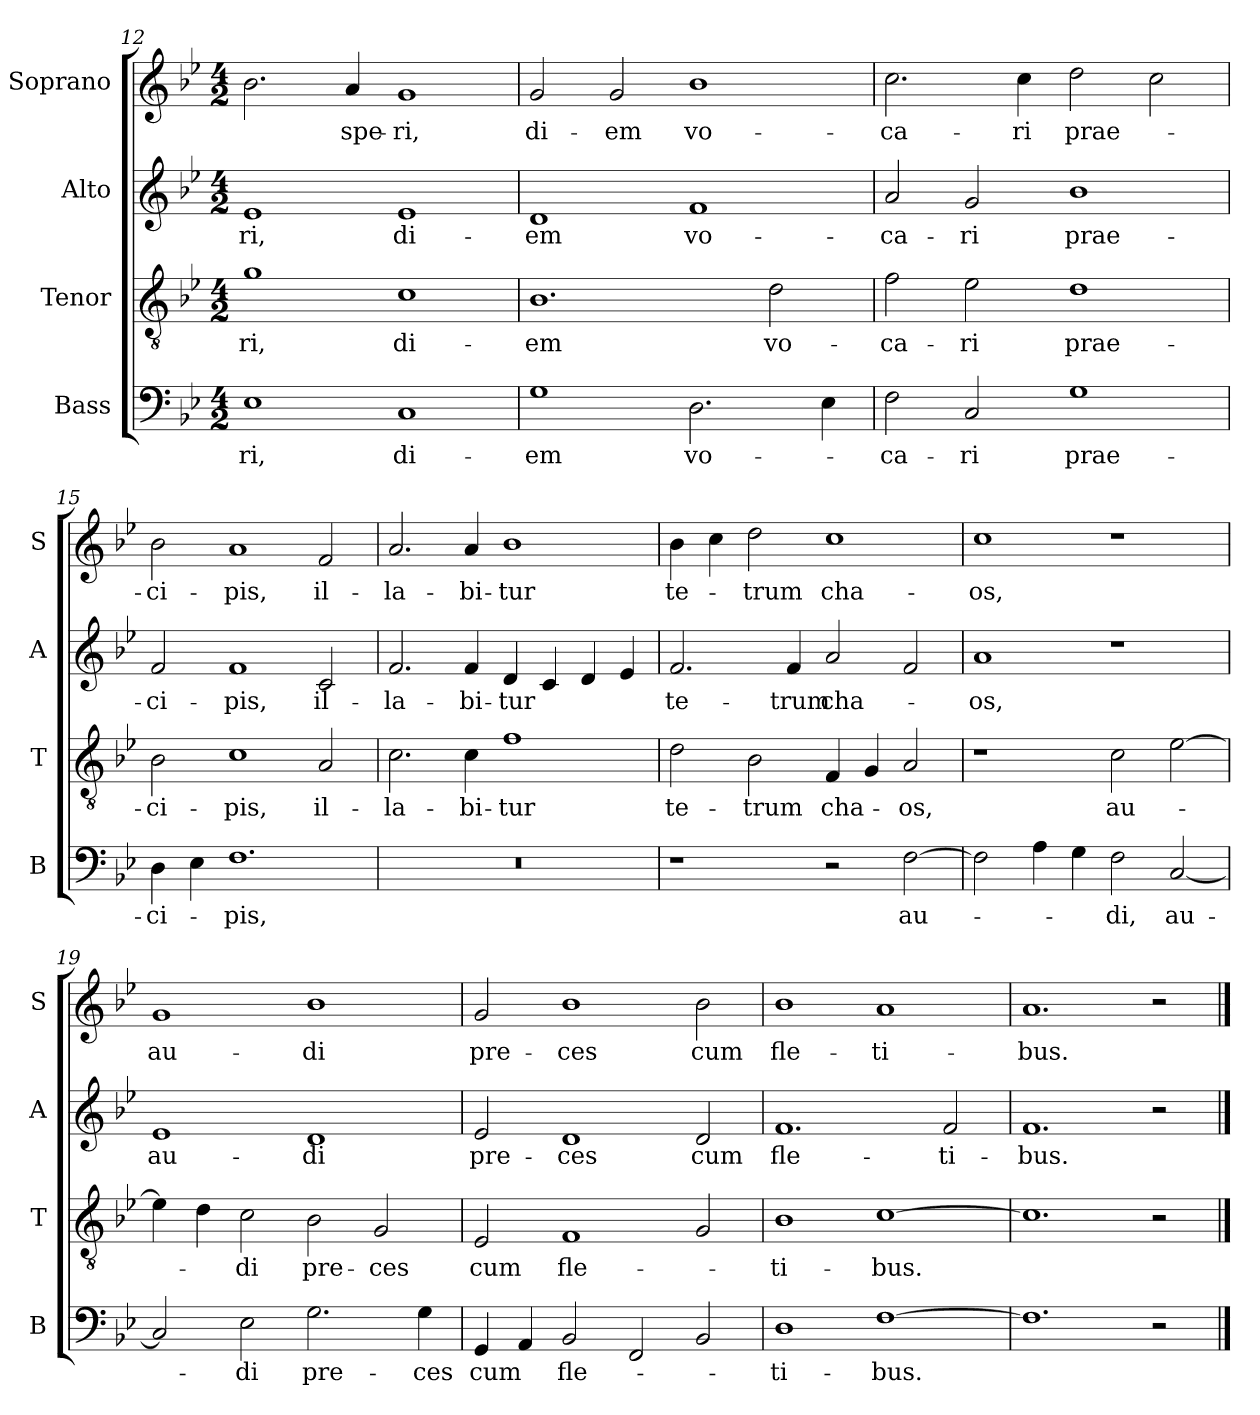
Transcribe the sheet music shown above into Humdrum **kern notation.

**kern	**text	**kern	**text	**kern	**text	**kern	**text
*part4	*part4	*part3	*part3	*part2	*part2	*part1	*part1
*staff4	*staff4	*staff3	*staff3	*staff2	*staff2	*staff1	*staff1
*I"Bass	*	*I"Tenor	*	*I"Alto	*	*I"Soprano	*
*I'B	*	*I'T	*	*I'A	*	*I'S	*
*clefF4	*	*clefGv2	*	*clefG2	*	*clefG2	*
*k[b-e-]	*	*k[b-e-]	*	*k[b-e-]	*	*k[b-e-]	*
*B-:	*	*B-:	*	*B-:	*	*B-:	*
*M4/2	*	*M4/2	*	*M4/2	*	*M4/2	*
=12	=12	=12	=12	=12	=12	=12	=12
1E-	-ri,	1g	-ri,	1e-	-ri,	2.b-\	.
.	.	.	.	.	.	4a/	-spe-
1C	di-	1c	di-	1e-	di-	1g	-ri,
=13	=13	=13	=13	=13	=13	=13	=13
1G	-em	1.B-	-em	1d	-em	2g/	di-
.	.	.	.	.	.	2g/	-em
2.D\	vo-	.	.	1f	vo-	1b-	vo-
.	.	2d\	vo-	.	.	.	.
4E-\	.	.	.	.	.	.	.
!!LO:LB:g=z
=14	=14	=14	=14	=14	=14	=14	=14
2F\	-ca-	2f\	-ca-	2a/	-ca-	2.cc\	-ca-
2C/	-ri	2e-\	-ri	2g/	-ri	.	.
.	.	.	.	.	.	4cc\	-ri
1G	prae-	1d	prae-	1b-	prae-	2dd\	prae-
.	.	.	.	.	.	2cc\	.
=15	=15	=15	=15	=15	=15	=15	=15
4D\	-ci-	2B-\	-ci-	2f/	-ci-	2b-\	-ci-
4E-\	.	.	.	.	.	.	.
1.F	-pis,	1c	-pis,	1f	-pis,	1a	-pis,
.	.	2A/	il-	2c/	il-	2f/	il-
=16	=16	=16	=16	=16	=16	=16	=16
0r	.	2.c\	-la-	2.f/	-la-	2.a/	-la-
.	.	4c\	-bi-	4f/	-bi-	4a/	-bi-
.	.	1f	-tur	4d/	-tur	1b-	-tur
.	.	.	.	4c/	.	.	.
.	.	.	.	4d/	.	.	.
.	.	.	.	4e-/	.	.	.
=17	=17	=17	=17	=17	=17	=17	=17
1r	.	2d\	te-	2.f/	te-	4b-\	te-
.	.	.	.	.	.	4cc\	.
.	.	2B-\	-trum	.	.	2dd\	-trum
.	.	.	.	4f/	-trum	.	.
2r	.	4F/	cha-	2a/	cha-	1cc	cha-
.	.	4G/	.	.	.	.	.
[2F\	au-	2A/	-os,	2f/	.	.	.
!!LO:PB:g=z
=18	=18	=18	=18	=18	=18	=18	=18
2F\]	.	1r	.	1a	-os,	1cc	-os,
4A\	.	.	.	.	.	.	.
4G\	.	.	.	.	.	.	.
2F\	-di,	2c\	au-	1r	.	1r	.
[2C/	au-	[2e-\	.	.	.	.	.
=19	=19	=19	=19	=19	=19	=19	=19
2C/]	.	4e-\]	.	1e-	au-	1g	au-
.	.	4d\	.	.	.	.	.
2E-\	-di	2c\	-di	.	.	.	.
2.G\	pre-	2B-\	pre-	1d	-di	1b-	-di
.	.	2G/	-ces	.	.	.	.
4G\	-ces	.	.	.	.	.	.
=20	=20	=20	=20	=20	=20	=20	=20
4GG/	cum	2E-/	cum	2e-/	pre-	2g/	pre-
4AA/	.	.	.	.	.	.	.
2BB-/	fle-	1F	fle-	1d	-ces	1b-	-ces
2FF/	.	.	.	.	.	.	.
2BB-/	.	2G/	.	2d/	cum	2b-\	cum
=21	=21	=21	=21	=21	=21	=21	=21
1D	-ti-	1B-	-ti-	1.f	fle-	1b-	fle-
[1F	-bus.	[1c	-bus.	.	.	1a	-ti-
.	.	.	.	2f/	-ti-	.	.
=22	=22	=22	=22	=22	=22	=22	=22
1.F]	.	1.c]	.	1.f	-bus.	1.a	-bus.
2r	.	2r	.	2r	.	2r	.
==	==	==	==	==	==	==	==
*-	*-	*-	*-	*-	*-	*-	*-
